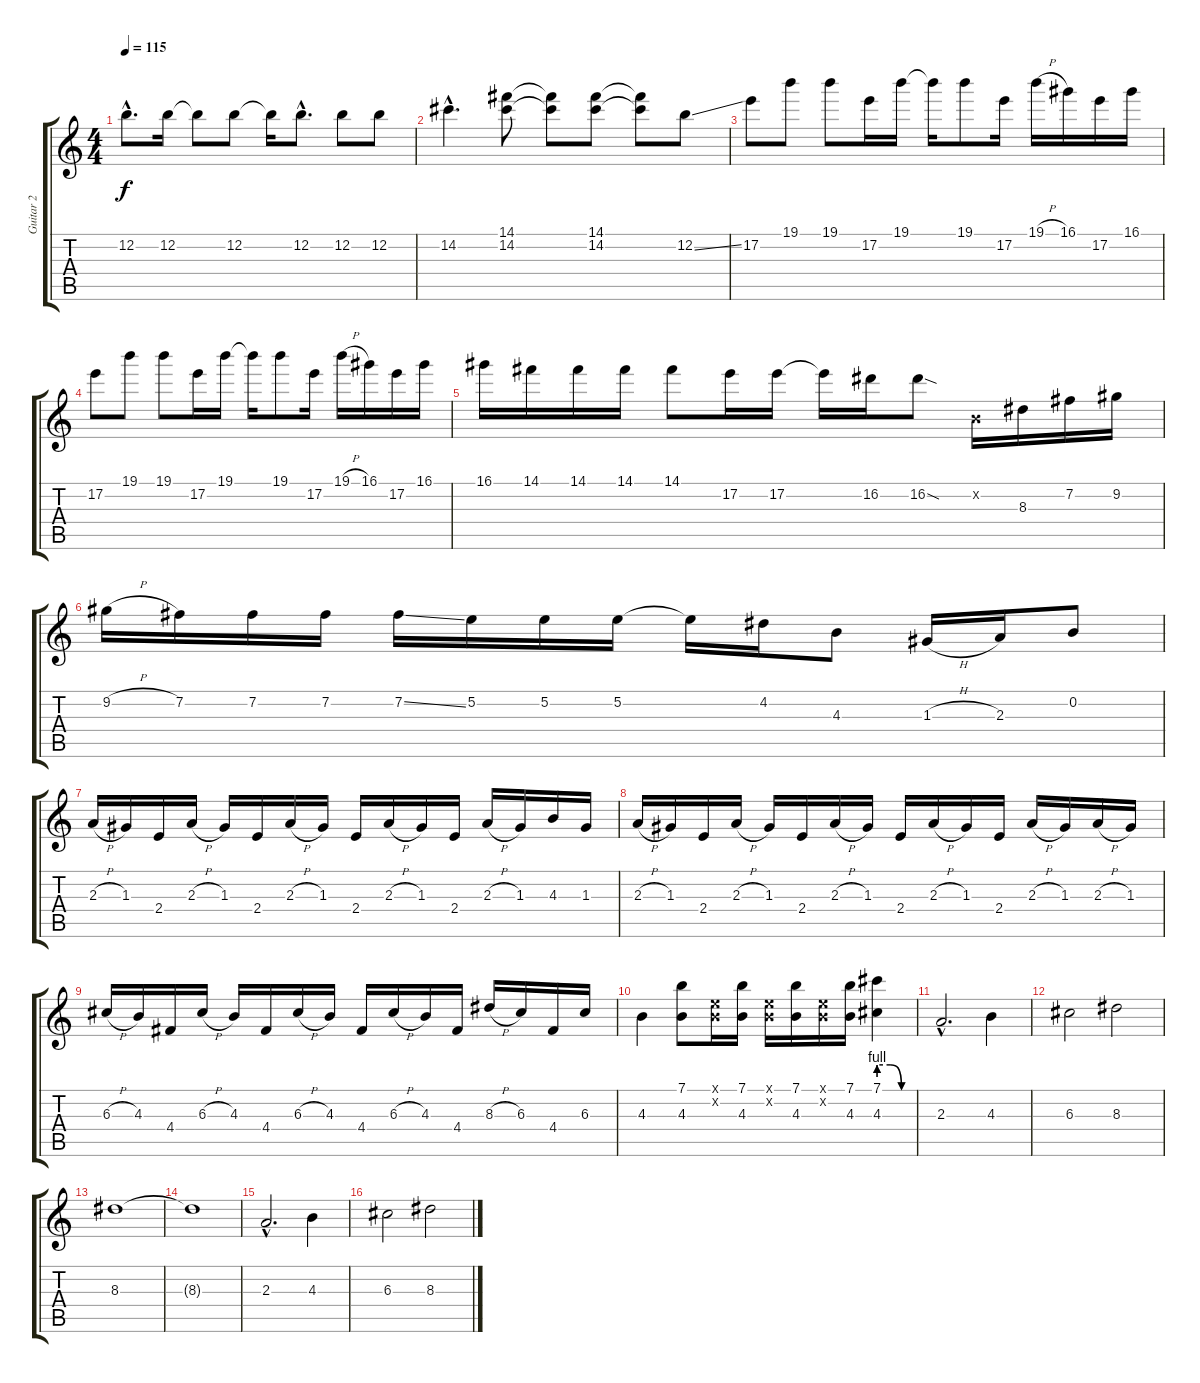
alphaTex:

\track ("Guitar 2" "Guitar 2") {instrument distortionguitar}
\staff {score tabs}
\tuning (E4 B3 G3 D3 A2 E2) {hide}
\ts (4 4)
\tempo 115
\clef g2
\ks c
12.2{hac}.8{d dy f} 12.2.16 12.2{t}.8 12.2.8 12.2{t}.16 12.2{hac}.8{d} 12.2.8 12.2.8 |
14.2{hac}.4{d} (14.1 14.2).8 (14.1{t} 14.2{t}).8 (14.1 14.2).8 (14.1{t} 14.2{t}).8 12.2{ss}.8 |
17.2.8 19.1.8 19.1.8 17.2.16 19.1.16 19.1{t}.16 19.1.8 17.2.16 19.1{h}.16 16.1.16 17.2.16 16.1.16 |
17.2.8 19.1.8 19.1.8 17.2.16 19.1.16 19.1{t}.16 19.1.8 17.2.16 19.1{h}.16 16.1.16 17.2.16 16.1.16 |
16.1.16 14.1.16 14.1.16 14.1.16 14.1.8 17.2.16 17.2.16 17.2{t}.16 16.2.16 16.2{sod}.8 0.2{x}.16 8.3.16 7.2.16 9.2.16 |
9.2{h}.16 7.2.16 7.2.16 7.2.16 7.2{ss}.16 5.2.16 5.2.16 5.2.16 5.2{t}.16 4.2.16 4.3.8 1.3{h}.16 2.3.16 0.2.8 |
2.3{h}.16 1.3.16 2.4.16 2.3{h}.16 1.3.16 2.4.16 2.3{h}.16 1.3.16 2.4.16 2.3{h}.16 1.3.16 2.4.16 2.3{h}.16 1.3.16 4.3.16 1.3.16 |
2.3{h}.16 1.3.16 2.4.16 2.3{h}.16 1.3.16 2.4.16 2.3{h}.16 1.3.16 2.4.16 2.3{h}.16 1.3.16 2.4.16 2.3{h}.16 1.3.16 2.3{h}.16 1.3.16 |
6.3{h}.16 4.3.16 4.4.16 6.3{h}.16 4.3.16 4.4.16 6.3{h}.16 4.3.16 4.4.16 6.3{h}.16 4.3.16 4.4.16 8.3{h}.16 6.3.16 4.4.16 6.3.16 |
4.3.4 (7.1 4.3).8 (0.1{x} 0.2{x}).16 (7.1 4.3).16 (0.1{x} 0.2{x}).16 (7.1 4.3).16 (0.1{x} 0.2{x}).16 (7.1 4.3).16 (7.1{be (custom 0 4 20 4 40 0 60 0)} 4.3{be (custom 0 4 20 4 40 0 60 0)}).4 |
2.3{hac}.2{d} 4.3.4 |
6.3.2 8.3.2 |
8.3.1 |
8.3{t}.1 |
2.3{hac}.2{d} 4.3.4 |
6.3.2 8.3.2
